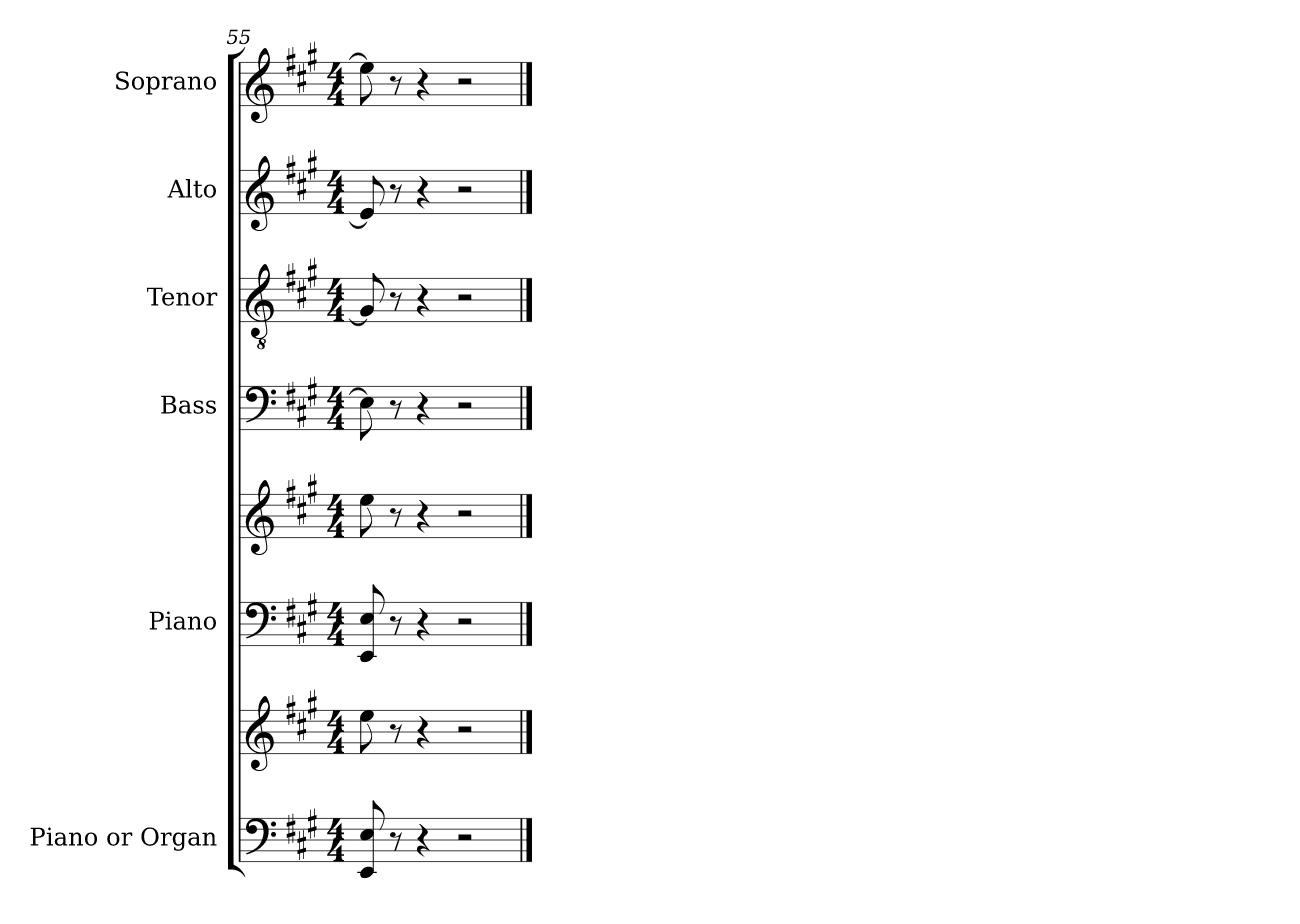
**kern	**kern	**kern	**kern	**kern	**kern	**kern	**kern
*part6	*part6	*part5	*part5	*part4	*part3	*part2	*part1
*staff8	*staff7	*staff6	*staff5	*staff4	*staff3	*staff2	*staff1
*I"Piano or Organ	*	*I"Piano	*	*I"Bass	*I"Tenor	*I"Alto	*I"Soprano
*I'Pno.	*	*I'Pno.	*	*I'B.	*I'T.	*I'A.	*I'S.
*clefF4	*clefG2	*clefF4	*clefG2	*clefF4	*clefGv2	*clefG2	*clefG2
*	*	*	*	*	*ITrd7c12	*	*
*k[f#c#g#]	*k[f#c#g#]	*k[f#c#g#]	*k[f#c#g#]	*k[f#c#g#]	*k[f#c#g#]	*k[f#c#g#]	*k[f#c#g#]
*A:	*A:	*A:	*A:	*A:	*A:	*A:	*A:
*M4/4	*M4/4	*M4/4	*M4/4	*M4/4	*M4/4	*M4/4	*M4/4
=55	=55	=55	=55	=55	=55	=55	=55
8EEi/ 8Ei	8eei\	8EEi/ 8Ei	8eei\	8Ei\]	8GG#i/]	8ei/]	8eei\]
8r	8r	8r	8r	8r	8r	8r	8r
4r	4r	4r	4r	4r	4r	4r	4r
2r	2r	2r	2r	2r	2r	2r	2r
==	==	==	==	==	==	==	==
*-	*-	*-	*-	*-	*-	*-	*-
